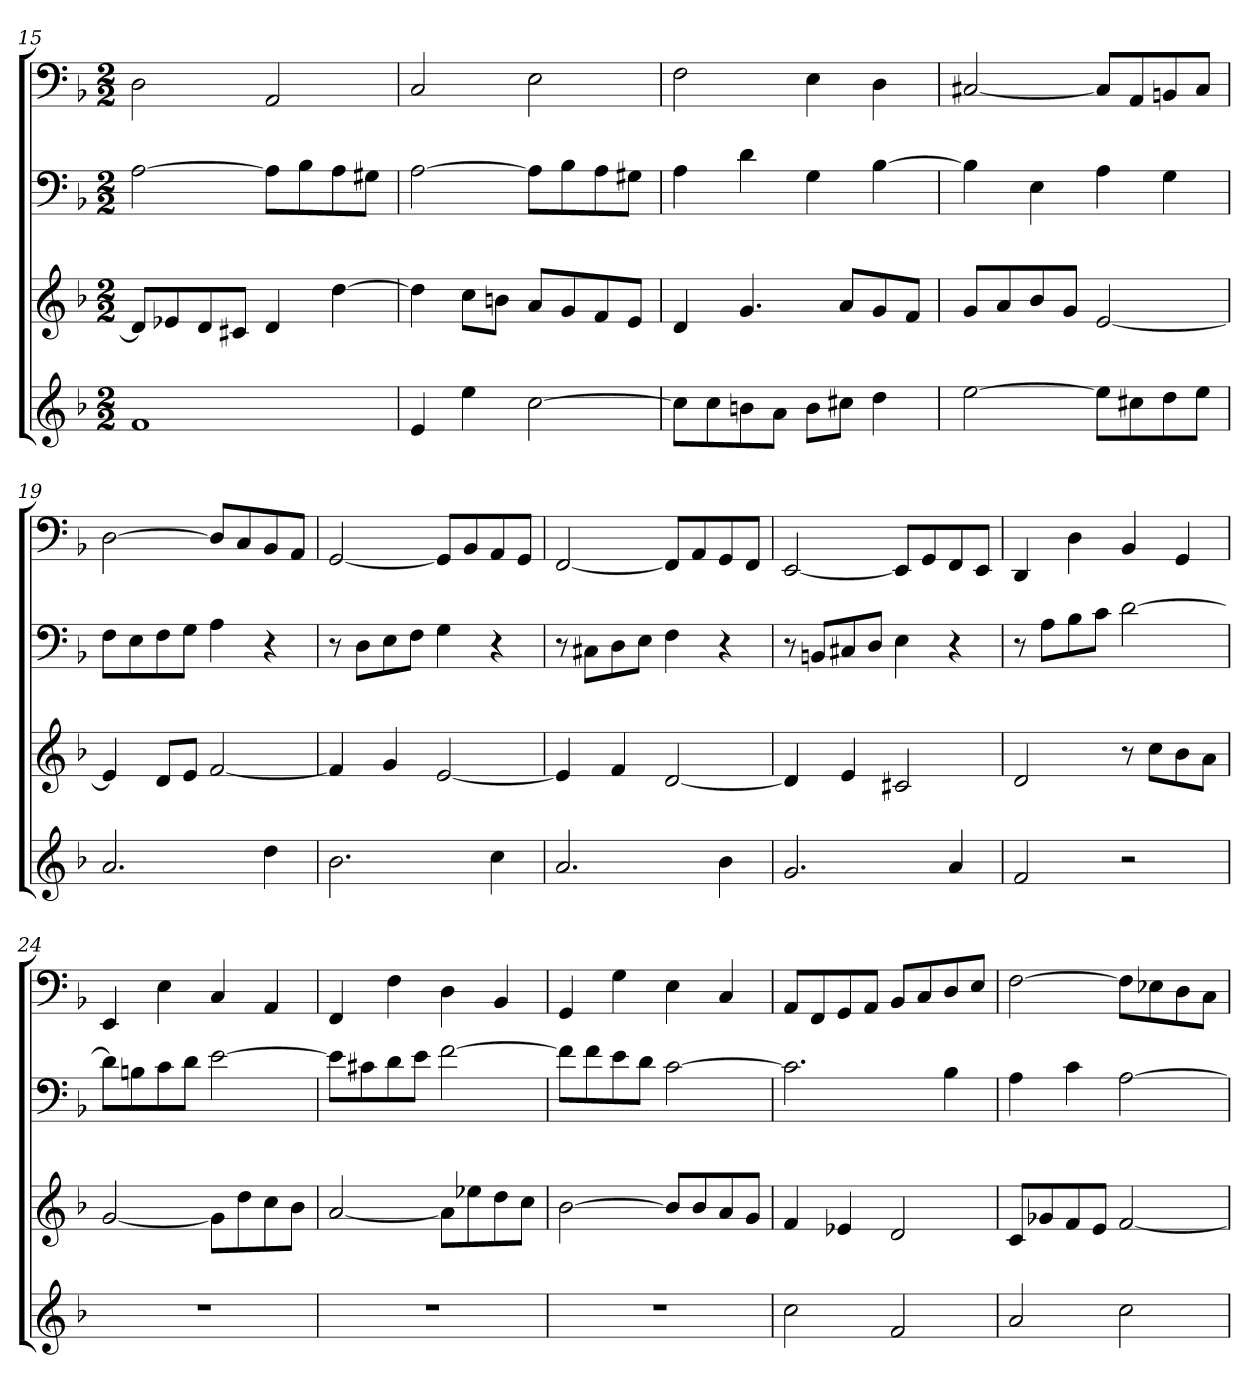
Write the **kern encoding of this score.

**kern	**kern	**kern	**kern
*part4	*part3	*part2	*part1
*staff4	*staff3	*staff2	*staff1
*k[b-]	*k[b-]	*k[b-]	*k[b-]
*d:	*d:	*d:	*d:
*M2/2	*M2/2	*M2/2	*M2/2
=15	=15	=15	=15
1f	8dL]	[2A	2D
.	8e-X	.	.
.	8d	.	.
.	8c#XJ	.	.
.	4d	8AL]	2AA
.	.	8B-	.
.	[4dd	8A	.
.	.	8G#XJ	.
=16	=16	=16	=16
4e	4dd]	[2A	2C
4ee	8ccL	.	.
.	8bnJ	.	.
[2cc	8aL	8AL]	2E
.	8g	8B-	.
.	8f	8A	.
.	8eJ	8G#XJ	.
=17	=17	=17	=17
8ccL]	4d	4A	2F
8cc	.	.	.
8bn	4.g	4d	.
8aJ	.	.	.
8bL	.	4G	4E
8cc#XJ	8aL	.	.
4dd	8g	[4B-	4D
.	8fJ	.	.
=18	=18	=18	=18
[2ee	8gL	4B-]	[2C#X
.	8a	.	.
.	8b-	4E	.
.	8gJ	.	.
8eeL]	[2e	4A	8C#L]
8cc#X	.	.	8AA
8dd	.	4G	8BBn
8eeJ	.	.	8C#J
=19	=19	=19	=19
2.a	4e]	8FL	[2D
.	.	8E	.
.	8dL	8F	.
.	8eJ	8GJ	.
.	[2f	4A	8DL]
.	.	.	8C
4dd	.	4r	8BB-
.	.	.	8AAJ
=20	=20	=20	=20
2.b-	4f]	8r	[2GG
.	.	8DL	.
.	4g	8E	.
.	.	8FJ	.
.	[2e	4G	8GGL]
.	.	.	8BB-
4cc	.	4r	8AA
.	.	.	8GGJ
=21	=21	=21	=21
2.a	4e]	8r	[2FF
.	.	8C#XL	.
.	4f	8D	.
.	.	8EJ	.
.	[2d	4F	8FFL]
.	.	.	8AA
4b-	.	4r	8GG
.	.	.	8FFJ
=22	=22	=22	=22
2.g	4d]	8r	[2EE
.	.	8BBnL	.
.	4e	8C#X	.
.	.	8DJ	.
.	2c#X	4E	8EEL]
.	.	.	8GG
4a	.	4r	8FF
.	.	.	8EEJ
=23	=23	=23	=23
2f	2d	8r	4DD
.	.	8AL	.
.	.	8B-	4D
.	.	8cJ	.
2r	8r	[2d	4BB-
.	8ccL	.	.
.	8b-	.	4GG
.	8aJ	.	.
=24	=24	=24	=24
1r	[2g	8dL]	4EE
.	.	8Bn	.
.	.	8c	4E
.	.	8dJ	.
.	8gL]	[2e	4C
.	8dd	.	.
.	8cc	.	4AA
.	8b-J	.	.
=25	=25	=25	=25
1r	[2a	8eL]	4FF
.	.	8c#X	.
.	.	8d	4F
.	.	8eJ	.
.	8aL]	[2f	4D
.	8ee-X	.	.
.	8dd	.	4BB-
.	8ccJ	.	.
=26	=26	=26	=26
1r	[2b-	8fL]	4GG
.	.	8f	.
.	.	8e	4G
.	.	8dJ	.
.	8b-L]	[2c	4E
.	8b-	.	.
.	8a	.	4C
.	8gJ	.	.
=27	=27	=27	=27
2cc	4f	2.c]	8AAL
.	.	.	8FF
.	4e-X	.	8GG
.	.	.	8AAJ
2f	2d	.	8BB-L
.	.	.	8C
.	.	4B-	8D
.	.	.	8EJ
=28	=28	=28	=28
2a	8cL	4A	[2F
.	8g-X	.	.
.	8f	4c	.
.	8eJ	.	.
2cc	[2f	[2A	8FL]
.	.	.	8E-X
.	.	.	8D
.	.	.	8CJ
=	=	=	=
*-	*-	*-	*-
